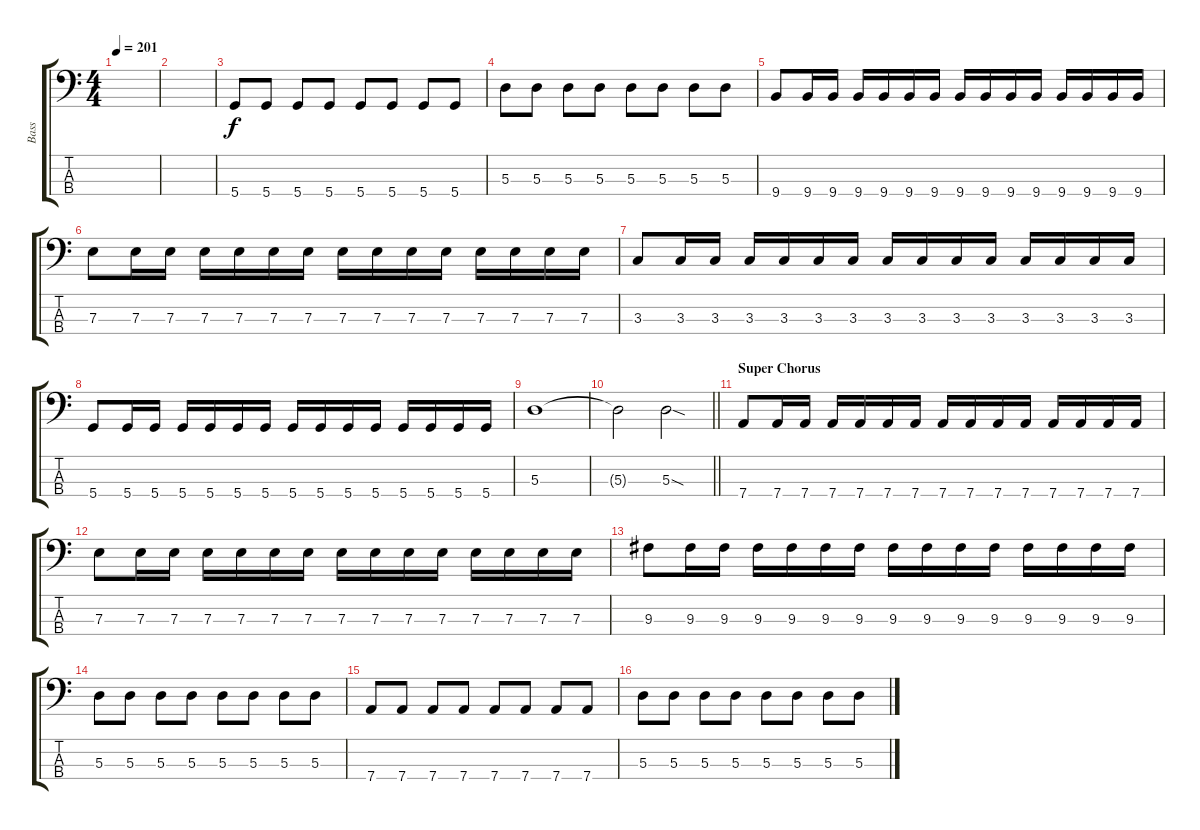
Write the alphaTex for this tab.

\track ("Bass" "Bass") {instrument electricbassfinger}
\staff {score tabs}
\tuning (G2 D2 A1 D1) {hide}
\ts (4 4)
\tempo 201
\clef f4
\ks c
|
|
5.4.8 5.4.8 5.4.8 5.4.8 5.4.8 5.4.8 5.4.8 5.4.8 |
5.3.8 5.3.8 5.3.8 5.3.8 5.3.8 5.3.8 5.3.8 5.3.8 |
9.4.8 9.4.16 9.4.16 9.4.16 9.4.16 9.4.16 9.4.16 9.4.16 9.4.16 9.4.16 9.4.16 9.4.16 9.4.16 9.4.16 9.4.16 |
7.3.8 7.3.16 7.3.16 7.3.16 7.3.16 7.3.16 7.3.16 7.3.16 7.3.16 7.3.16 7.3.16 7.3.16 7.3.16 7.3.16 7.3.16 |
3.3.8 3.3.16 3.3.16 3.3.16 3.3.16 3.3.16 3.3.16 3.3.16 3.3.16 3.3.16 3.3.16 3.3.16 3.3.16 3.3.16 3.3.16 |
5.4.8 5.4.16 5.4.16 5.4.16 5.4.16 5.4.16 5.4.16 5.4.16 5.4.16 5.4.16 5.4.16 5.4.16 5.4.16 5.4.16 5.4.16 |
5.3.1 |
\barLineRight lightlight
5.3{t}.2 5.3{sod}.2 |
\section ("" "Super Chorus")
7.4.8 7.4.16 7.4.16 7.4.16 7.4.16 7.4.16 7.4.16 7.4.16 7.4.16 7.4.16 7.4.16 7.4.16 7.4.16 7.4.16 7.4.16 |
7.3.8 7.3.16 7.3.16 7.3.16 7.3.16 7.3.16 7.3.16 7.3.16 7.3.16 7.3.16 7.3.16 7.3.16 7.3.16 7.3.16 7.3.16 |
9.3.8 9.3.16 9.3.16 9.3.16 9.3.16 9.3.16 9.3.16 9.3.16 9.3.16 9.3.16 9.3.16 9.3.16 9.3.16 9.3.16 9.3.16 |
5.3.8 5.3.8 5.3.8 5.3.8 5.3.8 5.3.8 5.3.8 5.3.8 |
7.4.8 7.4.8 7.4.8 7.4.8 7.4.8 7.4.8 7.4.8 7.4.8 |
5.3.8 5.3.8 5.3.8 5.3.8 5.3.8 5.3.8 5.3.8 5.3.8
